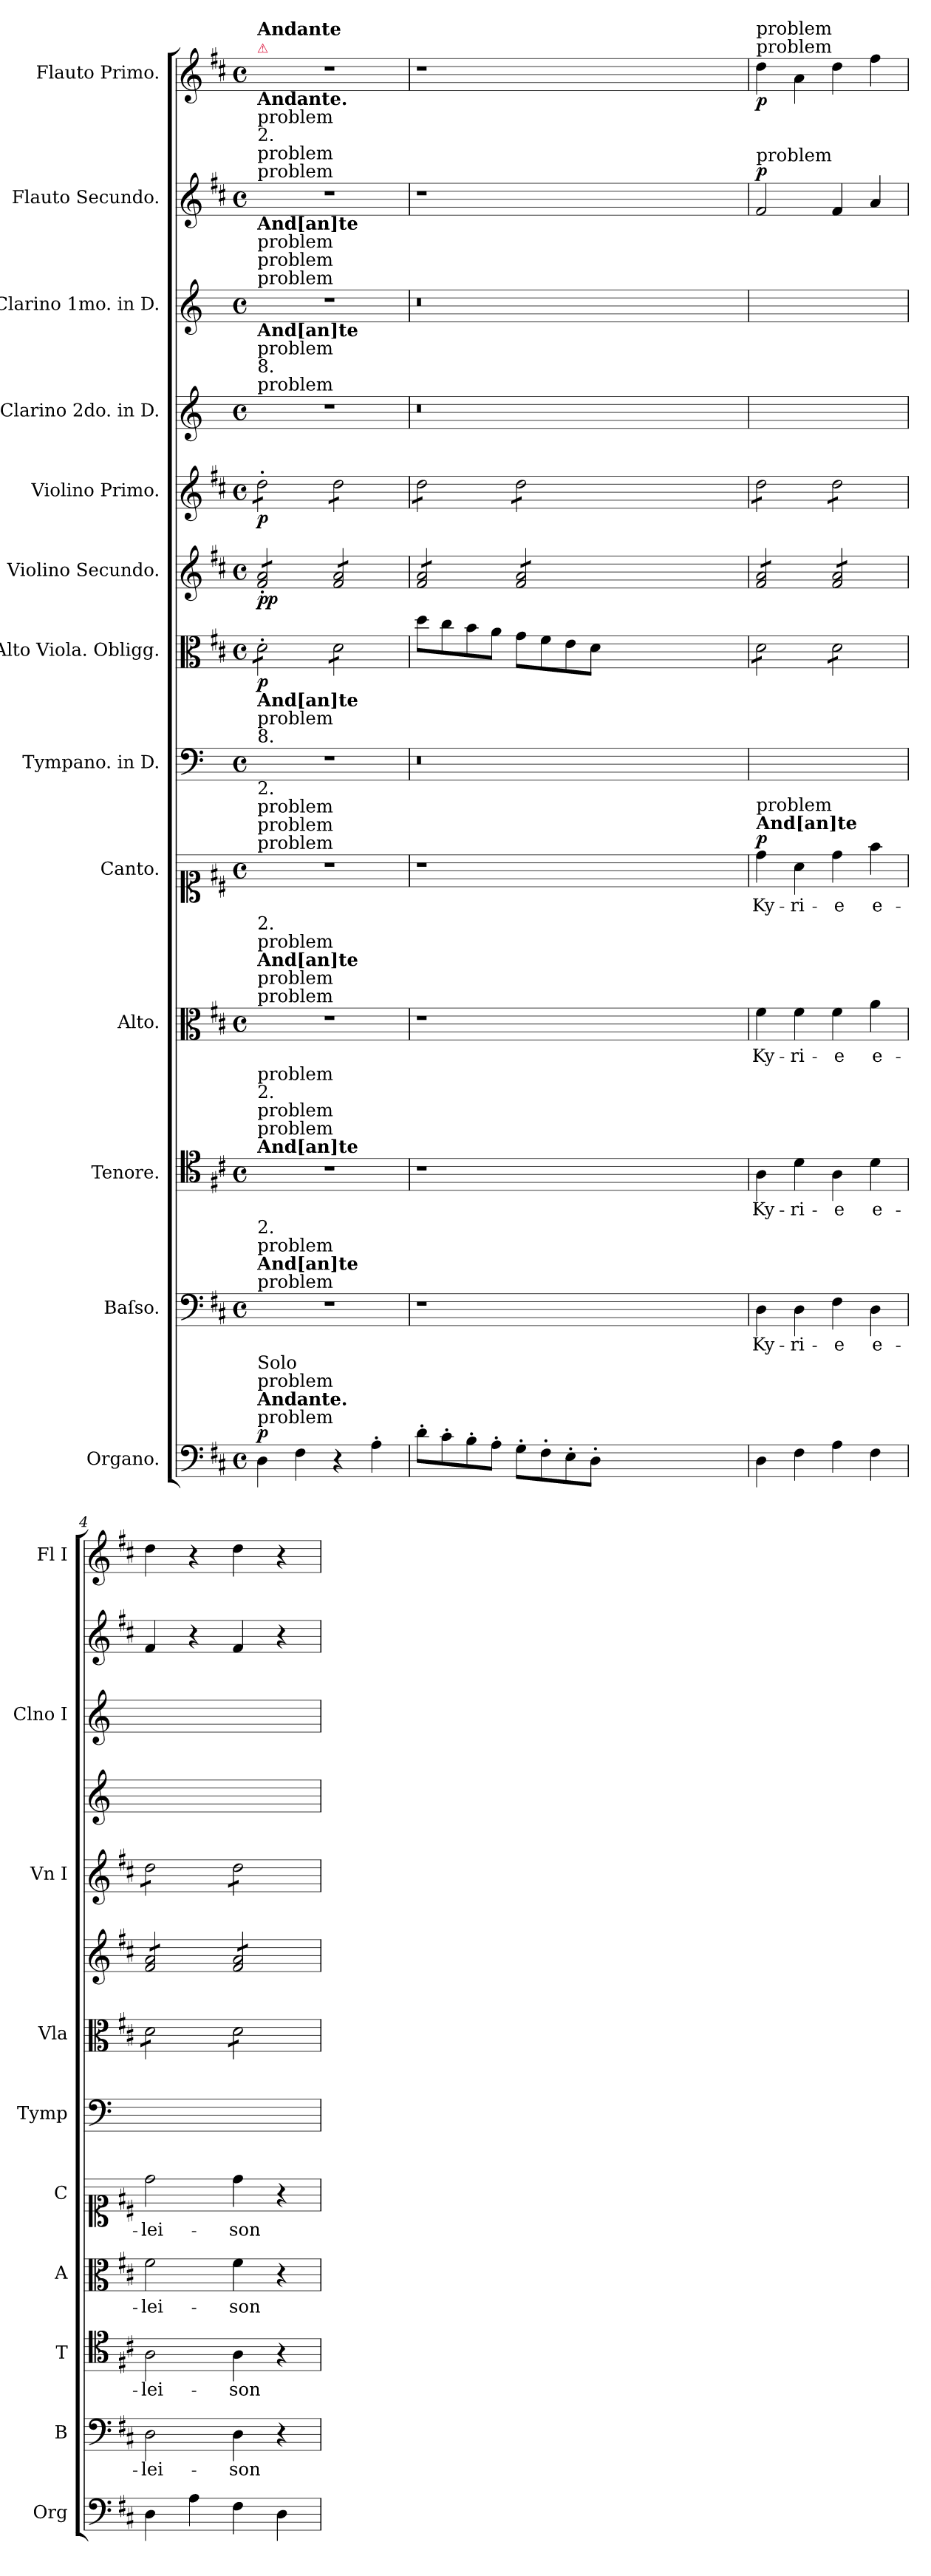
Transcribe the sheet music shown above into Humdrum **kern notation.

**kern	**dynam	**kern	**text	**kern	**text	**kern	**text	**kern	**text	**dynam	**kern	**kern	**dynam	**kern	**dynam	**kern	**dynam	**kern	**kern	**kern	**dynam	**kern	**dynam
*part13	*part13	*part12	*part12	*part11	*part11	*part10	*part10	*part9	*part9	*part9	*part8	*part7	*part7	*part6	*part6	*part5	*part5	*part4	*part3	*part2	*part2	*part1	*part1
*staff13	*staff13	*staff12	*staff12	*staff11	*staff11	*staff10	*staff10	*staff9	*staff9	*staff9	*staff8	*staff7	*staff7	*staff6	*staff6	*staff5	*staff5	*staff4	*staff3	*staff2	*staff2	*staff1	*staff1
*I"Organo.	*	*I"Baſso.	*	*I"Tenore.	*	*I"Alto.	*	*I"Canto.	*	*	*I"Tympano. in D.	*I"Alto Viola. Obligg.	*	*I"Violino Secundo.	*	*I"Violino Primo.	*	*I"Clarino 2do. in D.	*I"Clarino 1mo. in D.	*I"Flauto Secundo.	*	*I"Flauto Primo.	*
*I'Org	*	*I'B	*	*I'T	*	*I'A	*	*I'C	*	*	*I'Tymp	*I'Vla	*	*	*	*I'Vn I	*	*	*I'Clno I	*	*	*I'Fl I	*
*clefF4	*	*clefF4	*	*clefC4	*	*clefC3	*	*clefC1	*	*	*clefF4	*clefC3	*	*clefG2	*	*clefG2	*	*clefG2	*clefG2	*clefG2	*	*clefG2	*
*	*	*	*	*	*	*	*	*	*	*	*ITrd-1c-2	*	*	*	*	*	*	*ITrd-1c-2	*ITrd-1c-2	*	*	*	*
*k[f#c#]	*	*k[f#c#]	*	*k[f#c#]	*	*k[f#c#]	*	*k[f#c#]	*	*	*k[f#c#]	*k[f#c#]	*	*k[f#c#]	*	*k[f#c#]	*	*k[f#c#]	*k[f#c#]	*k[f#c#]	*	*k[f#c#]	*
*D:	*	*D:	*	*D:	*	*D:	*	*D:	*	*	*	*D:	*	*D:	*	*D:	*	*	*	*D:	*	*D:	*
*M4/4	*	*M4/4	*	*M4/4	*	*M4/4	*	*M4/4	*	*	*M4/4	*M4/4	*	*M4/4	*	*M4/4	*	*M4/4	*M4/4	*M4/4	*	*M4/4	*
*met(c)	*	*met(c)	*	*met(c)	*	*met(c)	*	*met(c)	*	*	*met(c)	*met(c)	*	*met(c)	*	*met(c)	*	*met(c)	*met(c)	*met(c)	*	*met(c)	*
=1	=1	=1	=1	=1	=1	=1	=1	=1	=1	=1	=1	=1	=1	=1	=1	=1	=1	=1	=1	=1	=1	=1	=1
!	!	!	!	!	!	!	!	!	!	!	!	!	!	!	!	!	!	!	!	!	!	!LO:TX:a:color=crimson:t=⚠	!
!	!	!	!	!	!	!	!	!	!	!	!	!	!	!	!	!	!	!	!	!	!	!LO:TX:a:B:t=Andante	!
!	!	!	!	!	!	!	!	!	!	!	!	!	!	!	!	!	!	!	!	!LO:TX:a:t=problem	!	!	!
!	!	!	!	!	!	!	!	!	!	!	!	!	!	!	!	!	!	!	!	!LO:TX:a:t=problem	!	!	!
!	!	!	!	!	!	!	!	!	!	!	!	!	!	!	!	!	!	!	!	!LO:TX:a:t=2.	!	!	!
!	!	!	!	!	!	!	!	!	!	!	!	!	!	!	!	!	!	!	!	!LO:TX:a:t=problem	!	!	!
!	!	!	!	!	!	!	!	!	!	!	!	!	!	!	!	!	!	!	!	!LO:TX:a:B:t=Andante.	!	!	!
!	!	!	!	!	!	!	!	!	!	!	!	!	!	!	!	!	!	!	!LO:TX:a:t=problem	!	!	!	!
!	!	!	!	!	!	!	!	!	!	!	!	!	!	!	!	!	!	!	!LO:TX:a:t=problem	!	!	!	!
!	!	!	!	!	!	!	!	!	!	!	!	!	!	!	!	!	!	!	!LO:TX:a:t=problem	!	!	!	!
!	!	!	!	!	!	!	!	!	!	!	!	!	!	!	!	!	!	!	!LO:TX:a:B:t=And[an]te	!	!	!	!
!	!	!	!	!	!	!	!	!	!	!	!	!	!	!	!	!	!	!LO:TX:a:t=problem	!	!	!	!	!
!	!	!	!	!	!	!	!	!	!	!	!	!	!	!	!	!	!	!LO:TX:a:t=8.	!	!	!	!	!
!	!	!	!	!	!	!	!	!	!	!	!	!	!	!	!	!	!	!LO:TX:a:t=problem	!	!	!	!	!
!	!	!	!	!	!	!	!	!	!	!	!	!	!	!	!	!	!	!LO:TX:a:B:t=And[an]te	!	!	!	!	!
!	!	!	!	!	!	!	!	!	!	!	!	!	!	!	!	!LO:TX:a:t=problem	!	!	!	!	!	!	!
!	!	!	!	!	!	!	!	!	!	!	!	!	!	!	!	!LO:TX:a:B:t=Andante.	!	!	!	!	!	!	!
!	!	!	!	!	!	!	!	!	!	!	!	!	!	!	!	!LO:TX:a:t=problem	!	!	!	!	!	!	!
!	!	!	!	!	!	!	!	!	!	!	!	!	!	!	!	!LO:TX:a:t=problem	!	!	!	!	!	!	!
!	!	!	!	!	!	!	!	!	!	!	!	!	!	!	!	!LO:TX:a:t=problem	!	!	!	!	!	!	!
!	!	!	!	!	!	!	!	!	!	!	!	!	!	!LO:TX:a:t=problem	!	!	!	!	!	!	!	!	!
!	!	!	!	!	!	!	!	!	!	!	!	!	!	!LO:TX:a:B:t=Andante.	!	!	!	!	!	!	!	!	!
!	!	!	!	!	!	!	!	!	!	!	!	!	!	!LO:TX:a:t=problem	!	!	!	!	!	!	!	!	!
!	!	!	!	!	!	!	!	!	!	!	!	!	!	!LO:TX:a:t=problem	!	!	!	!	!	!	!	!	!
!	!	!	!	!	!	!	!	!	!	!	!	!	!	!LO:TX:a:t=problem	!	!	!	!	!	!	!	!	!
!	!	!	!	!	!	!	!	!	!	!	!	!LO:TX:a:B:t=Andante	!	!	!	!	!	!	!	!	!	!	!
!	!	!	!	!	!	!	!	!	!	!	!	!LO:TX:a:t=problem	!	!	!	!	!	!	!	!	!	!	!
!	!	!	!	!	!	!	!	!	!	!	!	!LO:TX:a:t=problem	!	!	!	!	!	!	!	!	!	!	!
!	!	!	!	!	!	!	!	!	!	!	!	!LO:TX:a:t=problem	!	!	!	!	!	!	!	!	!	!	!
!	!	!	!	!	!	!	!	!	!	!	!LO:TX:a:t=8.	!	!	!	!	!	!	!	!	!	!	!	!
!	!	!	!	!	!	!	!	!	!	!	!LO:TX:a:t=problem	!	!	!	!	!	!	!	!	!	!	!	!
!	!	!	!	!	!	!	!	!	!	!	!LO:TX:a:B:t=And[an]te	!	!	!	!	!	!	!	!	!	!	!	!
!	!	!	!	!	!	!	!	!LO:TX:a:t=problem	!	!	!	!	!	!	!	!	!	!	!	!	!	!	!
!	!	!	!	!	!	!	!	!LO:TX:a:t=problem	!	!	!	!	!	!	!	!	!	!	!	!	!	!	!
!	!	!	!	!	!	!	!	!LO:TX:a:t=problem	!	!	!	!	!	!	!	!	!	!	!	!	!	!	!
!	!	!	!	!	!	!	!	!LO:TX:a:t=2.	!	!	!	!	!	!	!	!	!	!	!	!	!	!	!
!	!	!	!	!	!	!LO:TX:a:t=problem	!	!	!	!	!	!	!	!	!	!	!	!	!	!	!	!	!
!	!	!	!	!	!	!LO:TX:a:t=problem	!	!	!	!	!	!	!	!	!	!	!	!	!	!	!	!	!
!	!	!	!	!	!	!LO:TX:a:B:t=And[an]te	!	!	!	!	!	!	!	!	!	!	!	!	!	!	!	!	!
!	!	!	!	!	!	!LO:TX:a:t=problem	!	!	!	!	!	!	!	!	!	!	!	!	!	!	!	!	!
!	!	!	!	!	!	!LO:TX:a:t=2.	!	!	!	!	!	!	!	!	!	!	!	!	!	!	!	!	!
!	!	!	!	!LO:TX:a:B:t=And[an]te	!	!	!	!	!	!	!	!	!	!	!	!	!	!	!	!	!	!	!
!	!	!	!	!LO:TX:a:t=problem	!	!	!	!	!	!	!	!	!	!	!	!	!	!	!	!	!	!	!
!	!	!	!	!LO:TX:a:t=problem	!	!	!	!	!	!	!	!	!	!	!	!	!	!	!	!	!	!	!
!	!	!	!	!LO:TX:a:t=2.	!	!	!	!	!	!	!	!	!	!	!	!	!	!	!	!	!	!	!
!	!	!	!	!LO:TX:a:t=problem	!	!	!	!	!	!	!	!	!	!	!	!	!	!	!	!	!	!	!
!	!	!LO:TX:a:t=problem	!	!	!	!	!	!	!	!	!	!	!	!	!	!	!	!	!	!	!	!	!
!	!	!LO:TX:a:B:t=And[an]te	!	!	!	!	!	!	!	!	!	!	!	!	!	!	!	!	!	!	!	!	!
!	!	!LO:TX:a:t=problem	!	!	!	!	!	!	!	!	!	!	!	!	!	!	!	!	!	!	!	!	!
!	!	!LO:TX:a:t=2.	!	!	!	!	!	!	!	!	!	!	!	!	!	!	!	!	!	!	!	!	!
!LO:TX:a:t=problem	!	!	!	!	!	!	!	!	!	!	!	!	!	!	!	!	!	!	!	!	!	!	!
!LO:TX:a:B:t=Andante.	!	!	!	!	!	!	!	!	!	!	!	!	!	!	!	!	!	!	!	!	!	!	!
!LO:TX:a:t=problem	!	!	!	!	!	!	!	!	!	!	!	!	!	!	!	!	!	!	!	!	!	!	!
!LO:TX:a:t=Solo	!	!	!	!	!	!	!	!	!	!	!	!	!	!	!	!	!	!	!	!	!	!	!
!	!LO:DY:a	!	!	!	!	!	!	!	!	!	!	!	!	!	!	!	!	!	!	!	!	!	!
*	*	*	*	*	*	*	*	*	*	*	*	*tremolo	*	*	*	*	*	*	*	*	*	*	*
*	*	*	*	*	*	*	*	*	*	*	*	*	*	*tremolo	*	*	*	*	*	*	*	*	*
*	*	*	*	*	*	*	*	*	*	*	*	*	*	*	*	*tremolo	*	*	*	*	*	*	*
4D\	p	1r	.	1r	.	1r	.	1r	.	.	1r	8d'\L	p	8f#'/ 8a'/L	pp	8dd'\L	p	1r	1r	1r	.	1r	.
.	.	.	.	.	.	.	.	.	.	.	.	8d'\	.	8f#'/ 8a'/	.	8dd'\	.	.	.	.	.	.	.
4F#\	.	.	.	.	.	.	.	.	.	.	.	8d'\	.	8f#'/ 8a'/	.	8dd'\	.	.	.	.	.	.	.
.	.	.	.	.	.	.	.	.	.	.	.	8d'\J	.	8f#'/ 8a'/J	.	8dd'\J	.	.	.	.	.	.	.
4r	.	.	.	.	.	.	.	.	.	.	.	8d\L	.	8f#/ 8a/L	.	8dd\L	.	.	.	.	.	.	.
.	.	.	.	.	.	.	.	.	.	.	.	8d\	.	8f#/ 8a/	.	8dd\	.	.	.	.	.	.	.
4A'\	.	.	.	.	.	.	.	.	.	.	.	8d\	.	8f#/ 8a/	.	8dd\	.	.	.	.	.	.	.
.	.	.	.	.	.	.	.	.	.	.	.	8d\J	.	8f#/ 8a/J	.	8dd\J	.	.	.	.	.	.	.
*	*	*	*	*	*	*	*	*	*	*	*	*Xtremolo	*	*	*	*	*	*	*	*	*	*	*
=2	=2	=2	=2	=2	=2	=2	=2	=2	=2	=2	=2	=2	=2	=2	=2	=2	=2	=2	=2	=2	=2	=2	=2
8d'\L	.	1r	.	1r	.	1r	.	1r	.	.	0.r	8dd\L	.	8f#/ 8a/L	.	8dd\L	.	0.r	0.r	1r	.	1r	.
8c#'\	.	.	.	.	.	.	.	.	.	.	.	8cc#\	.	8f#/ 8a/	.	8dd\	.	.	.	.	.	.	.
8B'\	.	.	.	.	.	.	.	.	.	.	.	8b\	.	8f#/ 8a/	.	8dd\	.	.	.	.	.	.	.
8A'\J	.	.	.	.	.	.	.	.	.	.	.	8a\J	.	8f#/ 8a/J	.	8dd\J	.	.	.	.	.	.	.
8G'\L	.	.	.	.	.	.	.	.	.	.	.	8g\L	.	8f#/ 8a/L	.	8dd\L	.	.	.	.	.	.	.
8F#'\	.	.	.	.	.	.	.	.	.	.	.	8f#\	.	8f#/ 8a/	.	8dd\	.	.	.	.	.	.	.
8E'\	.	.	.	.	.	.	.	.	.	.	.	8e\	.	8f#/ 8a/	.	8dd\	.	.	.	.	.	.	.
8D'\J	.	.	.	.	.	.	.	.	.	.	.	8d\J	.	8f#/ 8a/J	.	8dd\J	.	.	.	.	.	.	.
0ryy	.	0ryy	.	0ryy	.	0ryy	.	0ryy	.	.	.	0ryy	.	0ryy	.	0ryy	.	.	.	0ryy	.	0ryy	.
=3	=3	=3	=3	=3	=3	=3	=3	=3	=3	=3	=3	=3	=3	=3	=3	=3	=3	=3	=3	=3	=3	=3	=3
!	!	!	!	!	!	!	!	!	!	!	!	!	!	!	!	!	!	!	!	!	!	!LO:TX:a:t=problem	!
!	!	!	!	!	!	!	!	!	!	!	!	!	!	!	!	!	!	!	!	!	!	!LO:TX:a:t=problem	!
!	!	!	!	!	!	!	!	!	!	!	!	!	!	!	!	!	!	!	!	!LO:TX:a:t=problem	!	!	!
!	!	!	!	!	!	!	!	!LO:TX:a:B:t=And[an]te	!	!	!	!	!	!	!	!	!	!	!	!	!	!	!
!	!	!	!	!	!	!	!	!LO:TX:a:t=problem	!	!	!	!	!	!	!	!	!	!	!	!	!	!	!
!	!	!	!	!	!	!	!	!	!	!LO:DY:a	!	!	!	!	!	!	!	!	!	!	!LO:DY:a	!	!LO:DY:b
*	*	*	*	*	*	*	*	*	*	*	*	*tremolo	*	*	*	*	*	*	*	*	*	*	*
4D\	.	4D\	Ky-	4A\	Ky-	4f#\	Ky-	4dd\	Ky-	p	1ryy	8d\L	.	8f#/ 8a/L	.	8dd\L	.	1ryy	1ryy	2f#/	p	4dd\	p
.	.	.	.	.	.	.	.	.	.	.	.	8d\	.	8f#/ 8a/	.	8dd\	.	.	.	.	.	.	.
4F#\	.	4D\	-ri-	4d\	-ri-	4f#\	-ri-	4a\	-ri-	.	.	8d\	.	8f#/ 8a/	.	8dd\	.	.	.	.	.	4a\	.
.	.	.	.	.	.	.	.	.	.	.	.	8d\J	.	8f#/ 8a/J	.	8dd\J	.	.	.	.	.	.	.
4A\	.	4F#\	-e	4A\	-e	4f#\	-e	4dd\	-e	.	.	8d\L	.	8f#/ 8a/L	.	8dd\L	.	.	.	4f#/	.	4dd\	.
.	.	.	.	.	.	.	.	.	.	.	.	8d\	.	8f#/ 8a/	.	8dd\	.	.	.	.	.	.	.
4F#\	.	4D\	e-	4d\	e-	4a\	e-	4ff#\	e-	.	.	8d\	.	8f#/ 8a/	.	8dd\	.	.	.	4a/	.	4ff#\	.
.	.	.	.	.	.	.	.	.	.	.	.	8d\J	.	8f#/ 8a/J	.	8dd\J	.	.	.	.	.	.	.
=4	=4	=4	=4	=4	=4	=4	=4	=4	=4	=4	=4	=4	=4	=4	=4	=4	=4	=4	=4	=4	=4	=4	=4
4D\	.	2D\	-lei-	2A\	-lei-	2f#\	-lei-	2dd\	-lei-	.	1ryy	8d\L	.	8f#/ 8a/L	.	8dd\L	.	1ryy	1ryy	4f#/	.	4dd\	.
.	.	.	.	.	.	.	.	.	.	.	.	8d\	.	8f#/ 8a/	.	8dd\	.	.	.	.	.	.	.
4A\	.	.	.	.	.	.	.	.	.	.	.	8d\	.	8f#/ 8a/	.	8dd\	.	.	.	4r	.	4r	.
.	.	.	.	.	.	.	.	.	.	.	.	8d\J	.	8f#/ 8a/J	.	8dd\J	.	.	.	.	.	.	.
4F#\	.	4D\	-son	4A\	-son	4f#\	-son	4dd\	-son	.	.	8d\L	.	8f#/ 8a/L	.	8dd\L	.	.	.	4f#/	.	4dd\	.
.	.	.	.	.	.	.	.	.	.	.	.	8d\	.	8f#/ 8a/	.	8dd\	.	.	.	.	.	.	.
4D\	.	4r	.	4r	.	4r	.	4r	.	.	.	8d\	.	8f#/ 8a/	.	8dd\	.	.	.	4r	.	4r	.
.	.	.	.	.	.	.	.	.	.	.	.	8d\J	.	8f#/ 8a/J	.	8dd\J	.	.	.	.	.	.	.
*	*	*	*	*	*	*	*	*	*	*	*	*	*	*	*	*Xtremolo	*	*	*	*	*	*	*
*	*	*	*	*	*	*	*	*	*	*	*	*	*	*Xtremolo	*	*	*	*	*	*	*	*	*
*	*	*	*	*	*	*	*	*	*	*	*	*Xtremolo	*	*	*	*	*	*	*	*	*	*	*
=	=	=	=	=	=	=	=	=	=	=	=	=	=	=	=	=	=	=	=	=	=	=	=
*-	*-	*-	*-	*-	*-	*-	*-	*-	*-	*-	*-	*-	*-	*-	*-	*-	*-	*-	*-	*-	*-	*-	*-
